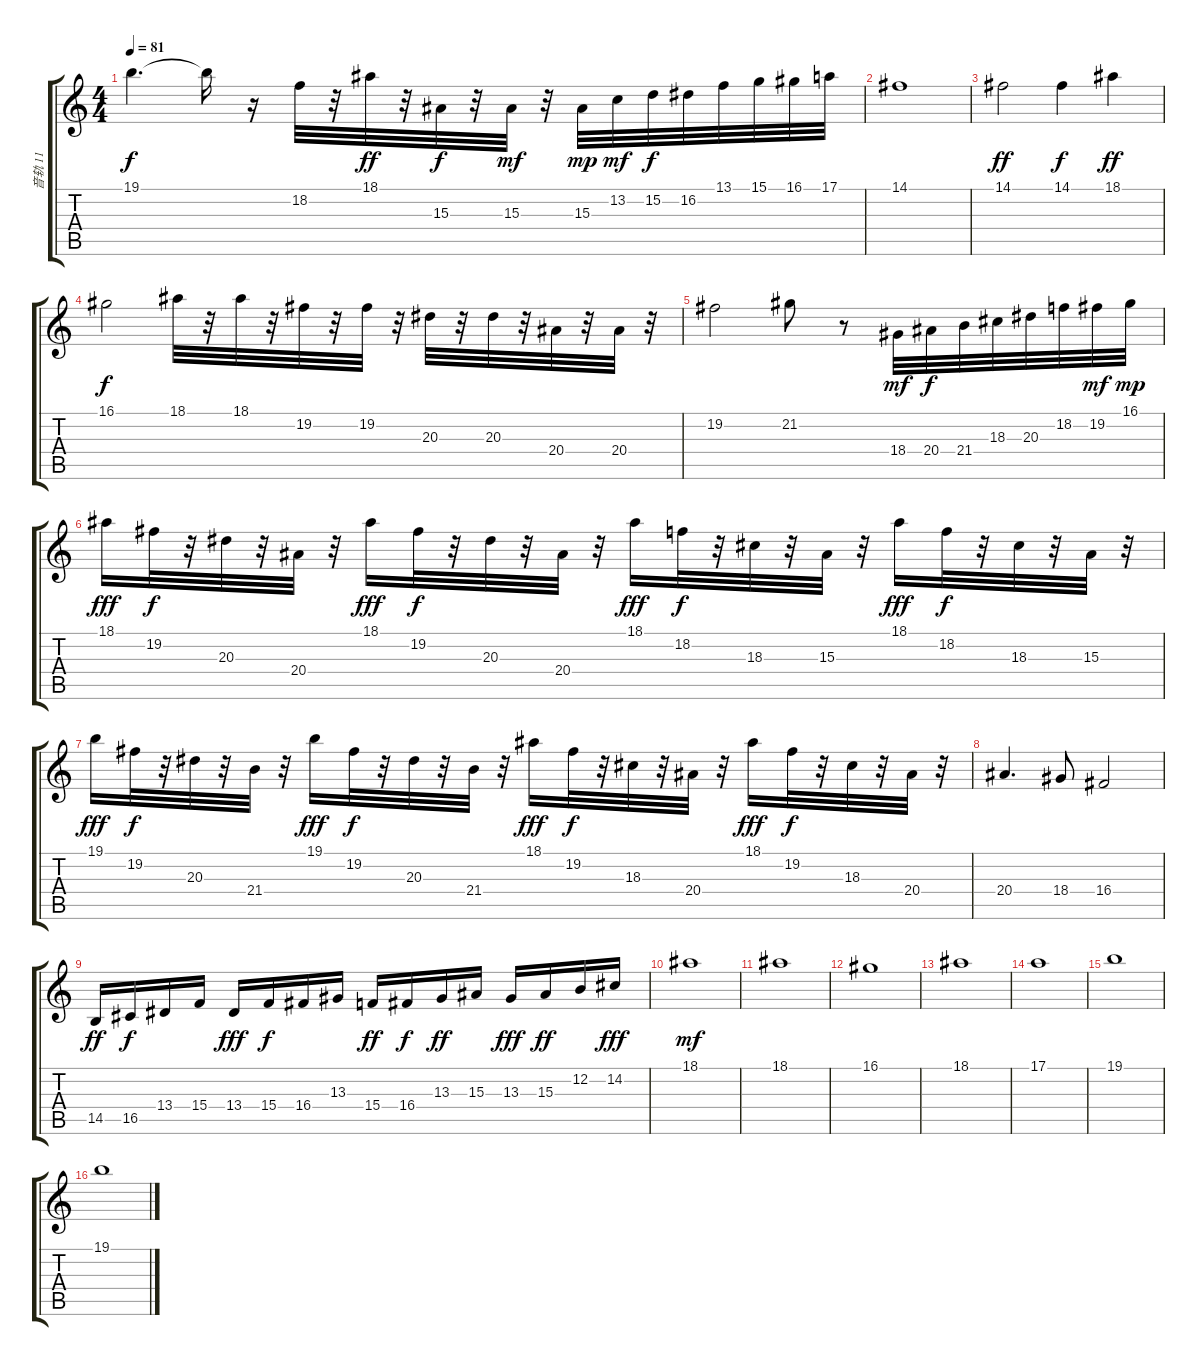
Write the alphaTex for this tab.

\track ("音轨 11" "音轨 11") {instrument stringensemble2}
\staff {score tabs}
\tuning (E4 B3 G3 D3 A2 E2) {hide}
\ts (4 4)
\tempo 81
\clef g2
\ks c
19.1.4{d dy f} 19.1{t}.16 r.16 18.2.32 r.32 18.1.32{dy ff} r.32 15.3.32{dy f} r.32 15.3.32{dy mf} r.32 15.3.32{dy mp} 13.2.32{dy mf} 15.2.32{dy f} 16.2.32 13.1.32 15.1.32 16.1.32 17.1.32 |
14.1.1 |
14.1.2{dy ff} 14.1.4{dy f} 18.1.4{dy ff} |
16.1.2{dy f} 18.1.32 r.32 18.1.32 r.32 19.2.32 r.32 19.2.32 r.32 20.3.32 r.32 20.3.32 r.32 20.4.32 r.32 20.4.32 r.32 |
19.2.2 21.2.8 r.8 18.4.32{dy mf} 20.4.32{dy f} 21.4.32 18.3.32 20.3.32 18.2.32 19.2.32{dy mf} 16.1.32{dy mp} |
18.1.16{dy fff} 19.2.32{dy f} r.32 20.3.32 r.32 20.4.32 r.32 18.1.16{dy fff} 19.2.32{dy f} r.32 20.3.32 r.32 20.4.32 r.32 18.1.16{dy fff} 18.2.32{dy f} r.32 18.3.32 r.32 15.3.32 r.32 18.1.16{dy fff} 18.2.32{dy f} r.32 18.3.32 r.32 15.3.32 r.32 |
19.1.16{dy fff} 19.2.32{dy f} r.32 20.3.32 r.32 21.4.32 r.32 19.1.16{dy fff} 19.2.32{dy f} r.32 20.3.32 r.32 21.4.32 r.32 18.1.16{dy fff} 19.2.32{dy f} r.32 18.3.32 r.32 20.4.32 r.32 18.1.16{dy fff} 19.2.32{dy f} r.32 18.3.32 r.32 20.4.32 r.32 |
20.4.4{d} 18.4.8 16.4.2 |
14.5.16{dy ff} 16.5.16{dy f} 13.4.16 15.4.16 13.4.16{dy fff} 15.4.16{dy f} 16.4.16 13.3.16 15.4.16{dy ff} 16.4.16{dy f} 13.3.16{dy ff} 15.3.16 13.3.16{dy fff} 15.3.16{dy ff} 12.2.16 14.2.16{dy fff} |
18.1.1{dy mf} |
18.1.1 |
16.1.1 |
18.1.1 |
17.1.1 |
19.1.1 |
19.1.1
